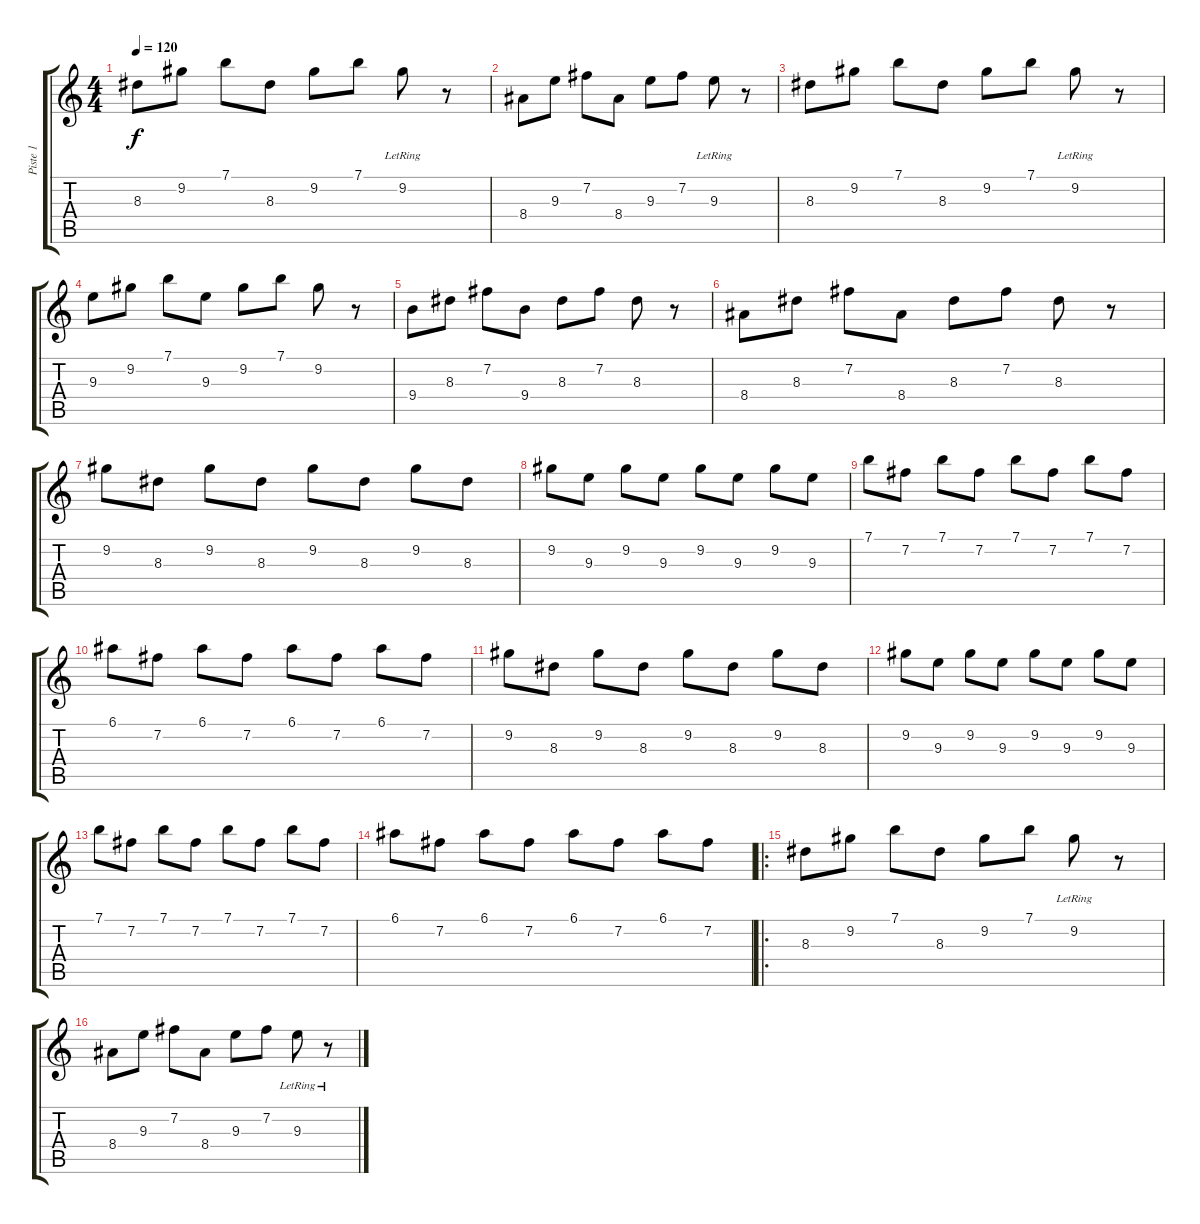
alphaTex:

\track ("Piste 1" "Piste 1") {instrument electricguitarjazz}
\staff {score tabs}
\tuning (E4 B3 G3 D3 A2 E2) {hide}
\ts (4 4)
\tempo 120
\clef g2
\ks c
8.3.8{dy f} 9.2.8 7.1.8 8.3.8 9.2.8 7.1.8 9.2{lr}.8 r.8 |
8.4.8 9.3.8 7.2.8 8.4.8 9.3.8 7.2.8 9.3{lr}.8 r.8 |
8.3.8 9.2.8 7.1.8 8.3.8 9.2.8 7.1.8 9.2{lr}.8 r.8 |
9.3.8 9.2.8 7.1.8 9.3.8 9.2.8 7.1.8 9.2.8 r.8 |
9.4.8 8.3.8 7.2.8 9.4.8 8.3.8 7.2.8 8.3.8 r.8 |
8.4.8 8.3.8 7.2.8 8.4.8 8.3.8 7.2.8 8.3.8 r.8 |
9.2.8 8.3.8 9.2.8 8.3.8 9.2.8 8.3.8 9.2.8 8.3.8 |
9.2.8 9.3.8 9.2.8 9.3.8 9.2.8 9.3.8 9.2.8 9.3.8 |
7.1.8 7.2.8 7.1.8 7.2.8 7.1.8 7.2.8 7.1.8 7.2.8 |
6.1.8 7.2.8 6.1.8 7.2.8 6.1.8 7.2.8 6.1.8 7.2.8 |
9.2.8 8.3.8 9.2.8 8.3.8 9.2.8 8.3.8 9.2.8 8.3.8 |
9.2.8 9.3.8 9.2.8 9.3.8 9.2.8 9.3.8 9.2.8 9.3.8 |
7.1.8 7.2.8 7.1.8 7.2.8 7.1.8 7.2.8 7.1.8 7.2.8 |
6.1.8 7.2.8 6.1.8 7.2.8 6.1.8 7.2.8 6.1.8 7.2.8 |
\ro
8.3.8 9.2.8 7.1.8 8.3.8 9.2.8 7.1.8 9.2{lr}.8 r.8 |
8.4.8 9.3.8 7.2.8 8.4.8 9.3.8 7.2.8 9.3{lr}.8 r.8
